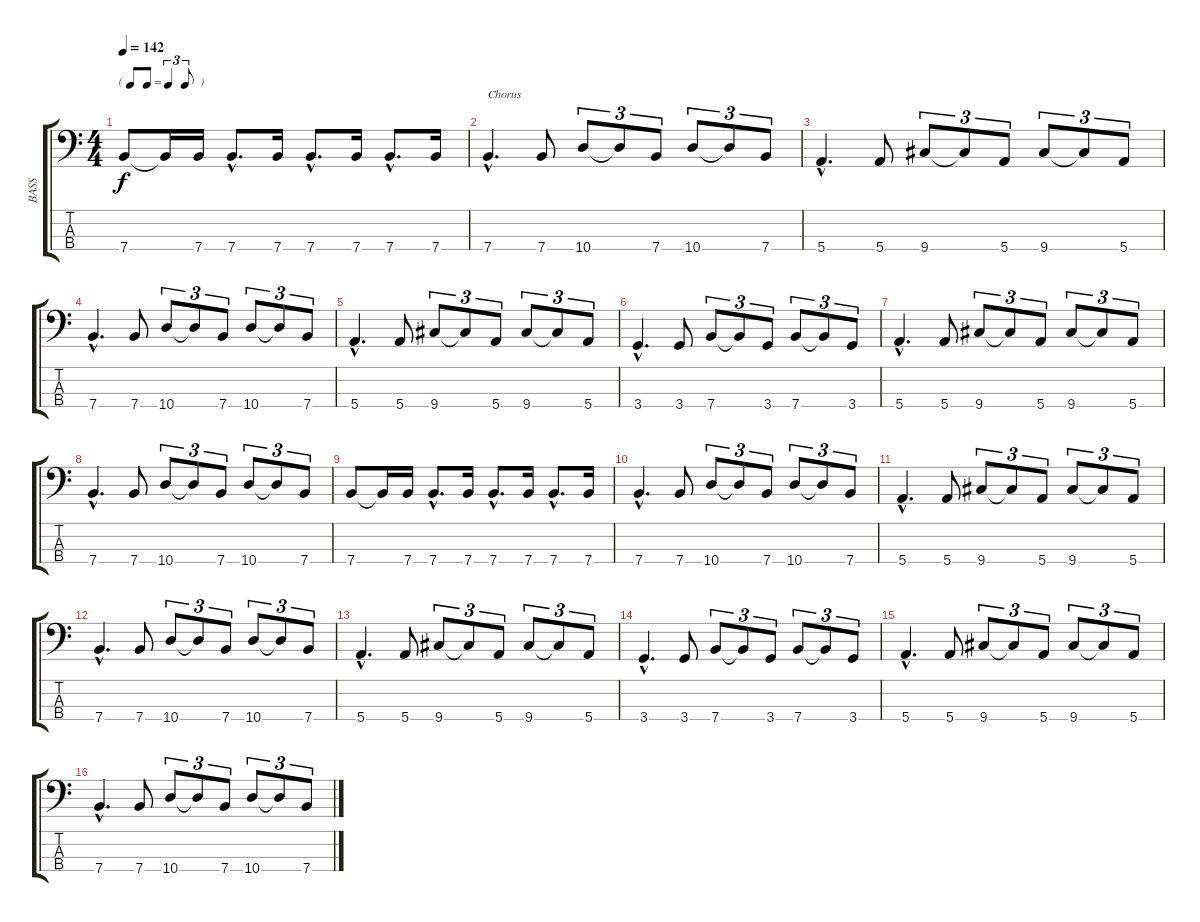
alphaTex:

\track ("BASS" "BASS") {instrument electricbasspick}
\staff {score tabs}
\tuning (G2 D2 A1 E1) {hide}
\ts (4 4)
\tf triplet8th
\tempo 142
\clef f4
\ks c
7.4.8{dy f} 7.4{t}.16 7.4.16 7.4{hac}.8{d} 7.4.16 7.4{hac}.8{d} 7.4.16 7.4{hac}.8{d} 7.4.16 |
7.4{hac}.4{d txt "Chorus"} 7.4.8 10.4.8{tu (3 2)} 10.4{t}.8{tu (3 2)} 7.4.8{tu (3 2)} 10.4.8{tu (3 2)} 10.4{t}.8{tu (3 2)} 7.4.8{tu (3 2)} |
5.4{hac}.4{d} 5.4.8 9.4.8{tu (3 2)} 9.4{t}.8{tu (3 2)} 5.4.8{tu (3 2)} 9.4.8{tu (3 2)} 9.4{t}.8{tu (3 2)} 5.4.8{tu (3 2)} |
7.4{hac}.4{d} 7.4.8 10.4.8{tu (3 2)} 10.4{t}.8{tu (3 2)} 7.4.8{tu (3 2)} 10.4.8{tu (3 2)} 10.4{t}.8{tu (3 2)} 7.4.8{tu (3 2)} |
5.4{hac}.4{d} 5.4.8 9.4.8{tu (3 2)} 9.4{t}.8{tu (3 2)} 5.4.8{tu (3 2)} 9.4.8{tu (3 2)} 9.4{t}.8{tu (3 2)} 5.4.8{tu (3 2)} |
3.4{hac}.4{d} 3.4.8 7.4.8{tu (3 2)} 7.4{t}.8{tu (3 2)} 3.4.8{tu (3 2)} 7.4.8{tu (3 2)} 7.4{t}.8{tu (3 2)} 3.4.8{tu (3 2)} |
5.4{hac}.4{d} 5.4.8 9.4.8{tu (3 2)} 9.4{t}.8{tu (3 2)} 5.4.8{tu (3 2)} 9.4.8{tu (3 2)} 9.4{t}.8{tu (3 2)} 5.4.8{tu (3 2)} |
7.4{hac}.4{d} 7.4.8 10.4.8{tu (3 2)} 10.4{t}.8{tu (3 2)} 7.4.8{tu (3 2)} 10.4.8{tu (3 2)} 10.4{t}.8{tu (3 2)} 7.4.8{tu (3 2)} |
7.4.8 7.4{t}.16 7.4.16 7.4{hac}.8{d} 7.4.16 7.4{hac}.8{d} 7.4.16 7.4{hac}.8{d} 7.4.16 |
7.4{hac}.4{d} 7.4.8 10.4.8{tu (3 2)} 10.4{t}.8{tu (3 2)} 7.4.8{tu (3 2)} 10.4.8{tu (3 2)} 10.4{t}.8{tu (3 2)} 7.4.8{tu (3 2)} |
5.4{hac}.4{d} 5.4.8 9.4.8{tu (3 2)} 9.4{t}.8{tu (3 2)} 5.4.8{tu (3 2)} 9.4.8{tu (3 2)} 9.4{t}.8{tu (3 2)} 5.4.8{tu (3 2)} |
7.4{hac}.4{d} 7.4.8 10.4.8{tu (3 2)} 10.4{t}.8{tu (3 2)} 7.4.8{tu (3 2)} 10.4.8{tu (3 2)} 10.4{t}.8{tu (3 2)} 7.4.8{tu (3 2)} |
5.4{hac}.4{d} 5.4.8 9.4.8{tu (3 2)} 9.4{t}.8{tu (3 2)} 5.4.8{tu (3 2)} 9.4.8{tu (3 2)} 9.4{t}.8{tu (3 2)} 5.4.8{tu (3 2)} |
3.4{hac}.4{d} 3.4.8 7.4.8{tu (3 2)} 7.4{t}.8{tu (3 2)} 3.4.8{tu (3 2)} 7.4.8{tu (3 2)} 7.4{t}.8{tu (3 2)} 3.4.8{tu (3 2)} |
5.4{hac}.4{d} 5.4.8 9.4.8{tu (3 2)} 9.4{t}.8{tu (3 2)} 5.4.8{tu (3 2)} 9.4.8{tu (3 2)} 9.4{t}.8{tu (3 2)} 5.4.8{tu (3 2)} |
7.4{hac}.4{d} 7.4.8 10.4.8{tu (3 2)} 10.4{t}.8{tu (3 2)} 7.4.8{tu (3 2)} 10.4.8{tu (3 2)} 10.4{t}.8{tu (3 2)} 7.4.8{tu (3 2)}
